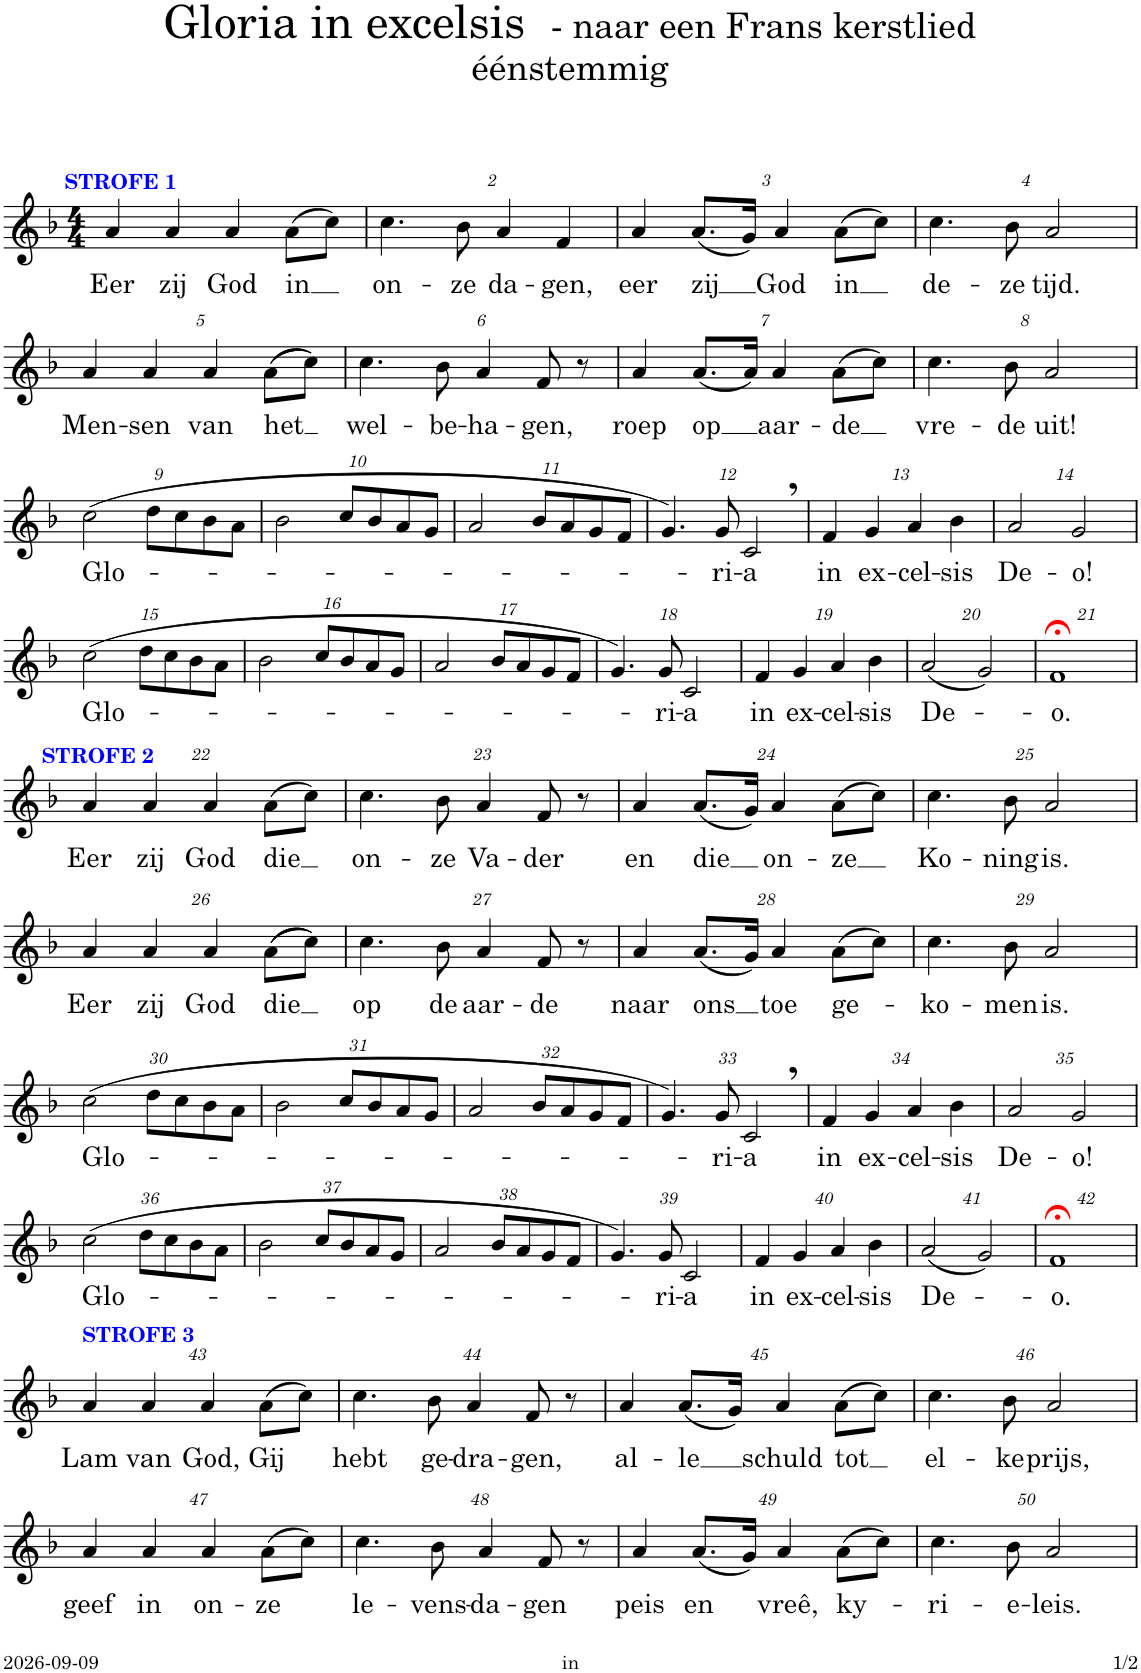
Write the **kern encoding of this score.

**kern	**text
*part1	*part1
*staff1	*staff1
*I"Sopraan	*
*I'Sop.	*
*clefG2	*
*k[b-]	*
*M4/4	*
=1	=1
!LO:TX:a:B:color=#0000FF:t=STROFE 1	!
!	!LO:LY:b
4a/	Eer
!	!LO:LY:b
4a/	zij
!	!LO:LY:b
4a/	God
!	!LO:LY:b
(8a\L	in
8cc\J)	.
=2	=2
!	!LO:LY:b
4.cc\	on-
!	!LO:LY:b
8b-\	-ze
!	!LO:LY:b
4a/	da-
!	!LO:LY:b
4f/	-gen,
=3	=3
!	!LO:LY:b
4a/	eer
!	!LO:LY:b
(8.a/L	zij
16g/Jk)	.
!	!LO:LY:b
4a/	God
!	!LO:LY:b
(8a\L	in
8cc\J)	.
=4	=4
!	!LO:LY:b
4.cc\	de-
!	!LO:LY:b
8b-\	-ze
!	!LO:LY:b
2a/	tijd.
!!LO:LB:g=z
=5	=5
!	!LO:LY:b
4a/	Men-
!	!LO:LY:b
4a/	-sen
!	!LO:LY:b
4a/	van
!	!LO:LY:b
((8a\L	het
8cc\J))	.
=6	=6
!	!LO:LY:b
4.cc\	wel-
!	!LO:LY:b
8b-\	-be-
!	!LO:LY:b
4a/	-ha-
!	!LO:LY:b
8f/	-gen,
8r	.
=7	=7
!	!LO:LY:b
4a/	roep
!	!LO:LY:b
(8.a/L	op
16a/Jk)	.
!	!LO:LY:b
4a/	aar-
!	!LO:LY:b
(8a\L	-de
8cc\J)	.
=8	=8
!	!LO:LY:b
4.cc\	vre-
!	!LO:LY:b
8b-\	-de
!	!LO:LY:b
2a/	uit!
!!LO:LB:g=z
=9	=9
!	!LO:LY:b
(2cc\	Glo-
8dd\L	.
8cc\	.
8b-\	.
8a\J	.
=10	=10
2b-\	.
8cc/L	.
8b-/	.
8a/	.
8g/J	.
=11	=11
2a/	.
8b-/L	.
8a/	.
8g/	.
8f/J	.
=12	=12
4.g/)	.
!	!LO:LY:b
8g/	-ri-
!	!LO:LY:b
2c,/	-a
=13	=13
!	!LO:LY:b
4f/	in
!	!LO:LY:b
4g/	ex-
!	!LO:LY:b
4a/	-cel-
!	!LO:LY:b
4b-\	-sis
=14	=14
!	!LO:LY:b
2a/	De-
!	!LO:LY:b
2g/	-o!
!!LO:LB:g=z
=15	=15
!	!LO:LY:b
(2cc\	Glo-
8dd\L	.
8cc\	.
8b-\	.
8a\J	.
=16	=16
2b-\	.
8cc/L	.
8b-/	.
8a/	.
8g/J	.
=17	=17
2a/	.
8b-/L	.
8a/	.
8g/	.
8f/J	.
=18	=18
4.g/)	.
!	!LO:LY:b
8g/	-ri-
!	!LO:LY:b
2c/	-a
=19	=19
!	!LO:LY:b
4f/	in
!	!LO:LY:b
4g/	ex-
!	!LO:LY:b
4a/	-cel-
!	!LO:LY:b
4b-\	-sis
=20	=20
!	!LO:LY:b
(2a/	De-
2g/)	.
=21	=21
!	!LO:LY:b
1f;<	-o.
!!LO:LB:g=z
=22	=22
!LO:TX:a:B:color=#0000FF:t=STROFE 2	!
!	!LO:LY:b
4a/	Eer
!	!LO:LY:b
4a/	zij
!	!LO:LY:b
4a/	God
!	!LO:LY:b
(8a\L	die
8cc\J)	.
=23	=23
!	!LO:LY:b
4.cc\	on-
!	!LO:LY:b
8b-\	-ze
!	!LO:LY:b
4a/	Va-
!	!LO:LY:b
8f/	-der
8r	.
=24	=24
!	!LO:LY:b
4a/	en
!	!LO:LY:b
(8.a/L	die
16g/Jk)	.
!	!LO:LY:b
4a/	on-
!	!LO:LY:b
(8a\L	-ze
8cc\J)	.
=25	=25
!	!LO:LY:b
4.cc\	Ko-
!	!LO:LY:b
8b-\	-ning
!	!LO:LY:b
2a/	is.
!!LO:LB:g=z
=26	=26
!	!LO:LY:b
4a/	Eer
!	!LO:LY:b
4a/	zij
!	!LO:LY:b
4a/	God
!	!LO:LY:b
((8a\L	die
8cc\J))	.
=27	=27
!	!LO:LY:b
4.cc\	op
!	!LO:LY:b
8b-\	de
!	!LO:LY:b
4a/	aar-
!	!LO:LY:b
8f/	-de
8r	.
=28	=28
!	!LO:LY:b
4a/	naar
!	!LO:LY:b
(8.a/L	ons
16g/Jk)	.
!	!LO:LY:b
4a/	toe
!	!LO:LY:b
(8a\L	ge-
8cc\J)	.
=29	=29
!	!LO:LY:b
4.cc\	-ko-
!	!LO:LY:b
8b-\	-men
!	!LO:LY:b
2a/	is.
!!LO:LB:g=z
=30	=30
!	!LO:LY:b
(2cc\	Glo-
8dd\L	.
8cc\	.
8b-\	.
8a\J	.
=31	=31
2b-\	.
8cc/L	.
8b-/	.
8a/	.
8g/J	.
=32	=32
2a/	.
8b-/L	.
8a/	.
8g/	.
8f/J	.
=33	=33
4.g/)	.
!	!LO:LY:b
8g/	-ri-
!	!LO:LY:b
2c,/	-a
=34	=34
!	!LO:LY:b
4f/	in
!	!LO:LY:b
4g/	ex-
!	!LO:LY:b
4a/	-cel-
!	!LO:LY:b
4b-\	-sis
=35	=35
!	!LO:LY:b
2a/	De-
!	!LO:LY:b
2g/	-o!
!!LO:LB:g=z
=36	=36
!	!LO:LY:b
(2cc\	Glo-
8dd\L	.
8cc\	.
8b-\	.
8a\J	.
=37	=37
2b-\	.
8cc/L	.
8b-/	.
8a/	.
8g/J	.
=38	=38
2a/	.
8b-/L	.
8a/	.
8g/	.
8f/J	.
=39	=39
4.g/)	.
!	!LO:LY:b
8g/	-ri-
!	!LO:LY:b
2c/	-a
=40	=40
!	!LO:LY:b
4f/	in
!	!LO:LY:b
4g/	ex-
!	!LO:LY:b
4a/	-cel-
!	!LO:LY:b
4b-\	-sis
=41	=41
!	!LO:LY:b
(2a/	De-
2g/)	.
=42	=42
!	!LO:LY:b
1f;<	-o.
!!LO:LB:g=z
=43	=43
!LO:TX:a:B:color=#0000FF:t=STROFE 3	!
!	!LO:LY:b
4a/	Lam
!	!LO:LY:b
4a/	van
!	!LO:LY:b
4a/	God,
!	!LO:LY:b
(8a\L	Gij
8cc\J)	.
=44	=44
!	!LO:LY:b
4.cc\	hebt
!	!LO:LY:b
8b-\	ge-
!	!LO:LY:b
4a/	-dra-
!	!LO:LY:b
8f/	-gen,
8r	.
=45	=45
!	!LO:LY:b
4a/	al-
!	!LO:LY:b
(8.a/L	-le
16g/Jk)	.
!	!LO:LY:b
4a/	schuld
!	!LO:LY:b
(8a\L	tot
8cc\J)	.
=46	=46
!	!LO:LY:b
4.cc\	el-
!	!LO:LY:b
8b-\	-ke
!	!LO:LY:b
2a/	prijs,
!!LO:LB:g=z
=47	=47
!	!LO:LY:b
4a/	geef
!	!LO:LY:b
4a/	in
!	!LO:LY:b
4a/	on-
!	!LO:LY:b
(8a\L	-ze
8cc\J)	.
=48	=48
!	!LO:LY:b
4.cc\	le-
!	!LO:LY:b
8b-\	-vens-
!	!LO:LY:b
4a/	-da-
!	!LO:LY:b
8f/	-gen
8r	.
=49	=49
!	!LO:LY:b
4a/	peis
!	!LO:LY:b
(8.a/L	en
16g/Jk)	.
!	!LO:LY:b
4a/	vreê,
!	!LO:LY:b
(8a\L	ky-
8cc\J)	.
=50	=50
!	!LO:LY:b
4.cc\	-ri-
!	!LO:LY:b
8b-\	-e-
!	!LO:LY:b
2a/	-leis.
=	=
*-	*-
